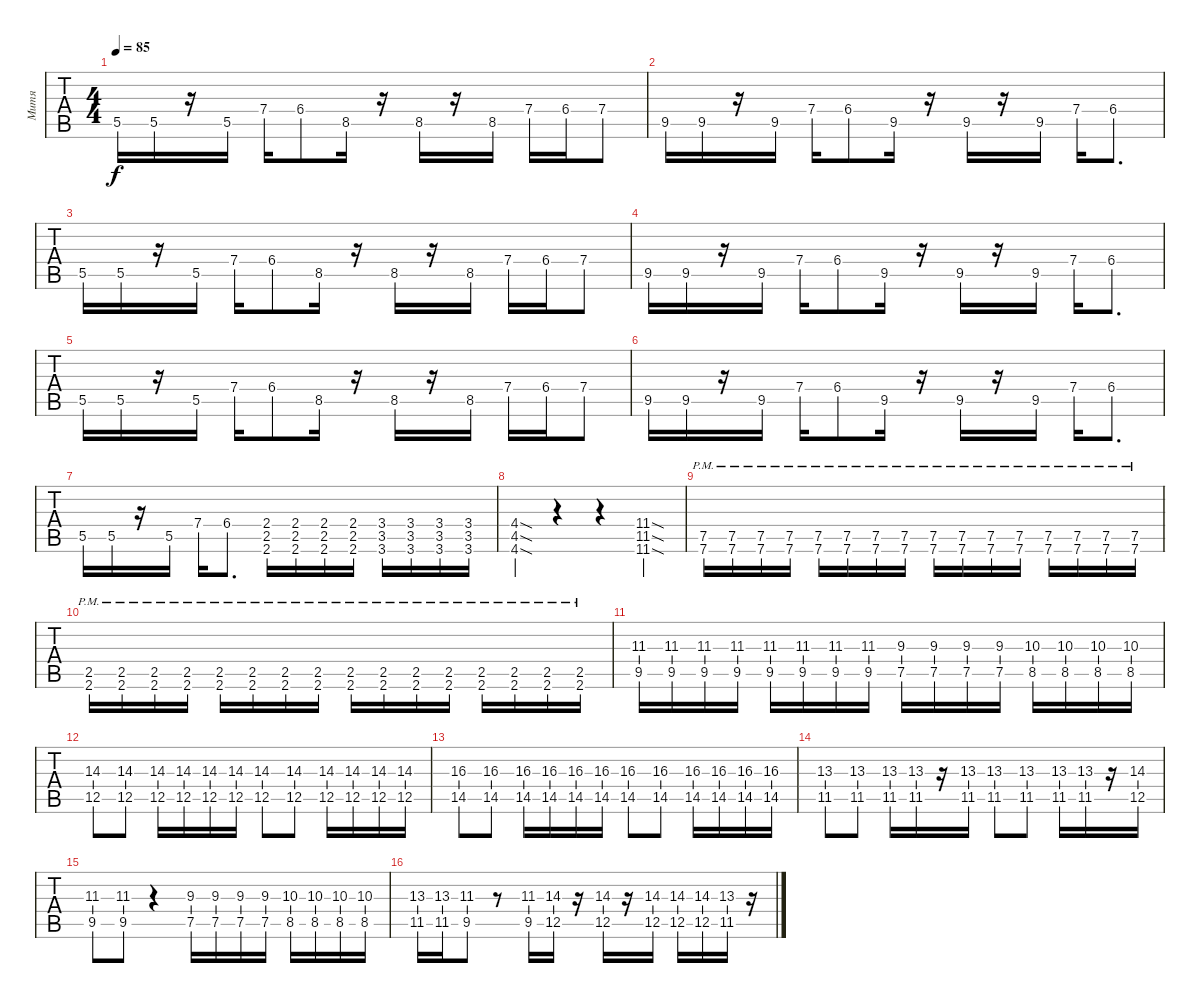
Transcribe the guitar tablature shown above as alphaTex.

\track ("Митя" "Митя") {instrument overdrivenguitar}
\staff {tabs}
\tuning (E4 B3 G3 D3 A2 D2) {hide}
\ts (4 4)
\tempo 85
\clef g2
\ks c
5.5.16{dy f} 5.5.16 r.16 5.5.16 7.4.16 6.4.8 8.5.16 r.16 8.5.16 r.16 8.5.16 7.4.16 6.4.16 7.4.8 |
9.5.16 9.5.16 r.16 9.5.16 7.4.16 6.4.8 9.5.16 r.16 9.5.16 r.16 9.5.16 7.4.16 6.4.8{d} |
5.5.16 5.5.16 r.16 5.5.16 7.4.16 6.4.8 8.5.16 r.16 8.5.16 r.16 8.5.16 7.4.16 6.4.16 7.4.8 |
9.5.16 9.5.16 r.16 9.5.16 7.4.16 6.4.8 9.5.16 r.16 9.5.16 r.16 9.5.16 7.4.16 6.4.8{d} |
5.5.16 5.5.16 r.16 5.5.16 7.4.16 6.4.8 8.5.16 r.16 8.5.16 r.16 8.5.16 7.4.16 6.4.16 7.4.8 |
9.5.16 9.5.16 r.16 9.5.16 7.4.16 6.4.8 9.5.16 r.16 9.5.16 r.16 9.5.16 7.4.16 6.4.8{d} |
5.5.16 5.5.16 r.16 5.5.16 7.4.16 6.4.8{d} (2.4 2.5 2.6).16 (2.4 2.5 2.6).16 (2.4 2.5 2.6).16 (2.4 2.5 2.6).16 (3.4 3.5 3.6).16 (3.4 3.5 3.6).16 (3.4 3.5 3.6).16 (3.4 3.5 3.6).16 |
(4.4{sod} 4.5{sod} 4.6{sod}).4 r.4 r.4 (11.4{sod} 11.5{sod} 11.6{sod}).4{volume 10} |
(7.5{pm} 7.6{pm}).16{volume 16} (7.5{pm} 7.6{pm}).16 (7.5{pm} 7.6{pm}).16 (7.5{pm} 7.6{pm}).16 (7.5{pm} 7.6{pm}).16 (7.5{pm} 7.6{pm}).16 (7.5{pm} 7.6{pm}).16 (7.5{pm} 7.6{pm}).16 (7.5{pm} 7.6{pm}).16 (7.5{pm} 7.6{pm}).16 (7.5{pm} 7.6{pm}).16 (7.5{pm} 7.6{pm}).16 (7.5{pm} 7.6{pm}).16 (7.5{pm} 7.6{pm}).16 (7.5{pm} 7.6{pm}).16 (7.5{pm} 7.6{pm}).16 |
(2.5{pm} 2.6{pm}).16 (2.5{pm} 2.6{pm}).16 (2.5{pm} 2.6{pm}).16 (2.5{pm} 2.6{pm}).16 (2.5{pm} 2.6{pm}).16 (2.5{pm} 2.6{pm}).16 (2.5{pm} 2.6{pm}).16 (2.5{pm} 2.6{pm}).16 (2.5{pm} 2.6{pm}).16 (2.5{pm} 2.6{pm}).16 (2.5{pm} 2.6{pm}).16 (2.5{pm} 2.6{pm}).16 (2.5{pm} 2.6{pm}).16 (2.5{pm} 2.6{pm}).16 (2.5{pm} 2.6{pm}).16 (2.5{pm} 2.6{pm}).16 |
(11.3 9.5).16 (11.3 9.5).16 (11.3 9.5).16 (11.3 9.5).16 (11.3 9.5).16 (11.3 9.5).16 (11.3 9.5).16 (11.3 9.5).16 (9.3 7.5).16 (9.3 7.5).16 (9.3 7.5).16 (9.3 7.5).16 (10.3 8.5).16 (10.3 8.5).16 (10.3 8.5).16 (10.3 8.5).16 |
(14.3 12.5).8 (14.3 12.5).8 (14.3 12.5).16 (14.3 12.5).16 (14.3 12.5).16 (14.3 12.5).16 (14.3 12.5).8 (14.3 12.5).8 (14.3 12.5).16 (14.3 12.5).16 (14.3 12.5).16 (14.3 12.5).16 |
(16.3 14.5).8 (16.3 14.5).8 (16.3 14.5).16 (16.3 14.5).16 (16.3 14.5).16 (16.3 14.5).16 (16.3 14.5).8 (16.3 14.5).8 (16.3 14.5).16 (16.3 14.5).16 (16.3 14.5).16 (16.3 14.5).16 |
(13.3 11.5).8 (13.3 11.5).8 (13.3 11.5).16 (13.3 11.5).16 r.16 (13.3 11.5).16 (13.3 11.5).8 (13.3 11.5).8 (13.3 11.5).16 (13.3 11.5).16 r.16 (14.3 12.5).16 |
(11.3 9.5).8 (11.3 9.5).8 r.4 (9.3 7.5).16 (9.3 7.5).16 (9.3 7.5).16 (9.3 7.5).16 (10.3 8.5).16 (10.3 8.5).16 (10.3 8.5).16 (10.3 8.5).16 |
(13.3 11.5).16 (13.3 11.5).16 (11.3 9.5).8 r.8 (11.3 9.5).16 (14.3 12.5).16 r.16 (14.3 12.5).16 r.16 (14.3 12.5).16 (14.3 12.5).16 (14.3 12.5).16 (13.3 11.5).16 r.16
